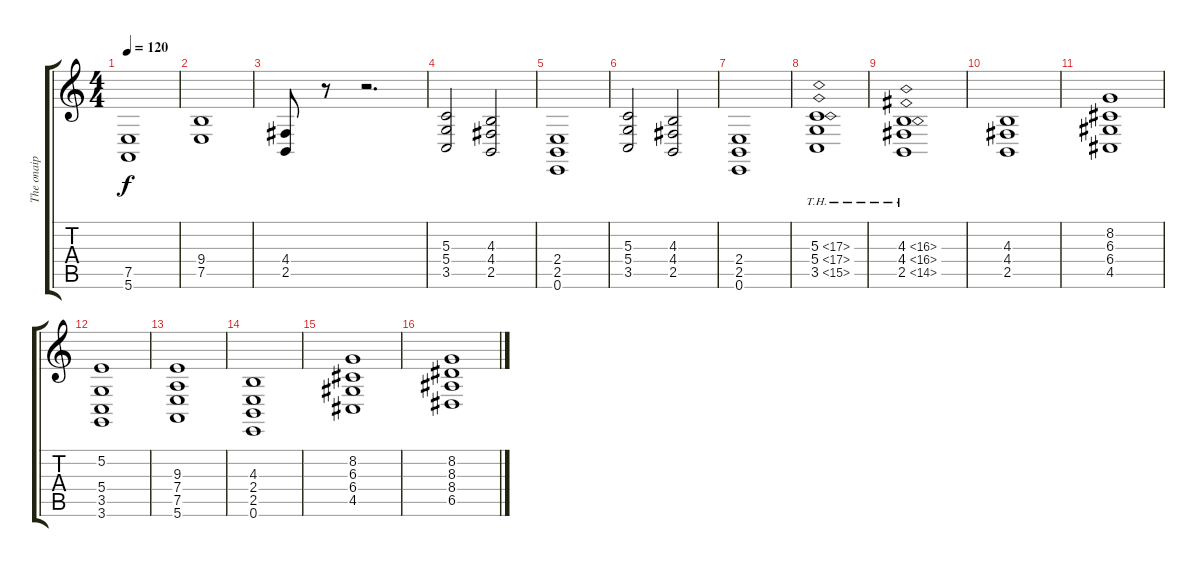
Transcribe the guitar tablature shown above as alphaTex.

\track ("The onaip" "The onaip") {instrument drawbarorgan}
\staff {score tabs}
\tuning (E4 B3 G3 D3 A2 E2) {hide}
\ts (4 4)
\tempo 120
\clef g2
\ks c
(7.5 5.6).1{dy f} |
(9.4 7.5).1 |
(4.4 2.5).8 r.8 r.2{d} |
(5.3 5.4 3.5).2 (4.3 4.4 2.5).2 |
(2.4 2.5 0.6).1 |
(5.3 5.4 3.5).2 (4.3 4.4 2.5).2 |
(2.4 2.5 0.6).1 |
(5.3{th 12} 5.4{th 12} 3.5{th 12}).1{volume 10 instrument choiraahs} |
(4.3{th 12} 4.4{th 12} 2.5{th 12}).1 |
(4.3 4.4 2.5).1{instrument drawbarorgan} |
(8.2 6.3 6.4 4.5).1{volume 11 balance 0 instrument lead6voice} |
(5.2 5.4 3.5 3.6).1 |
(9.3 7.4 7.5 5.6).1 |
(4.3 2.4 2.5 0.6).1 |
(8.2 6.3 6.4 4.5).1 |
(8.2 8.3 8.4 6.5).1
